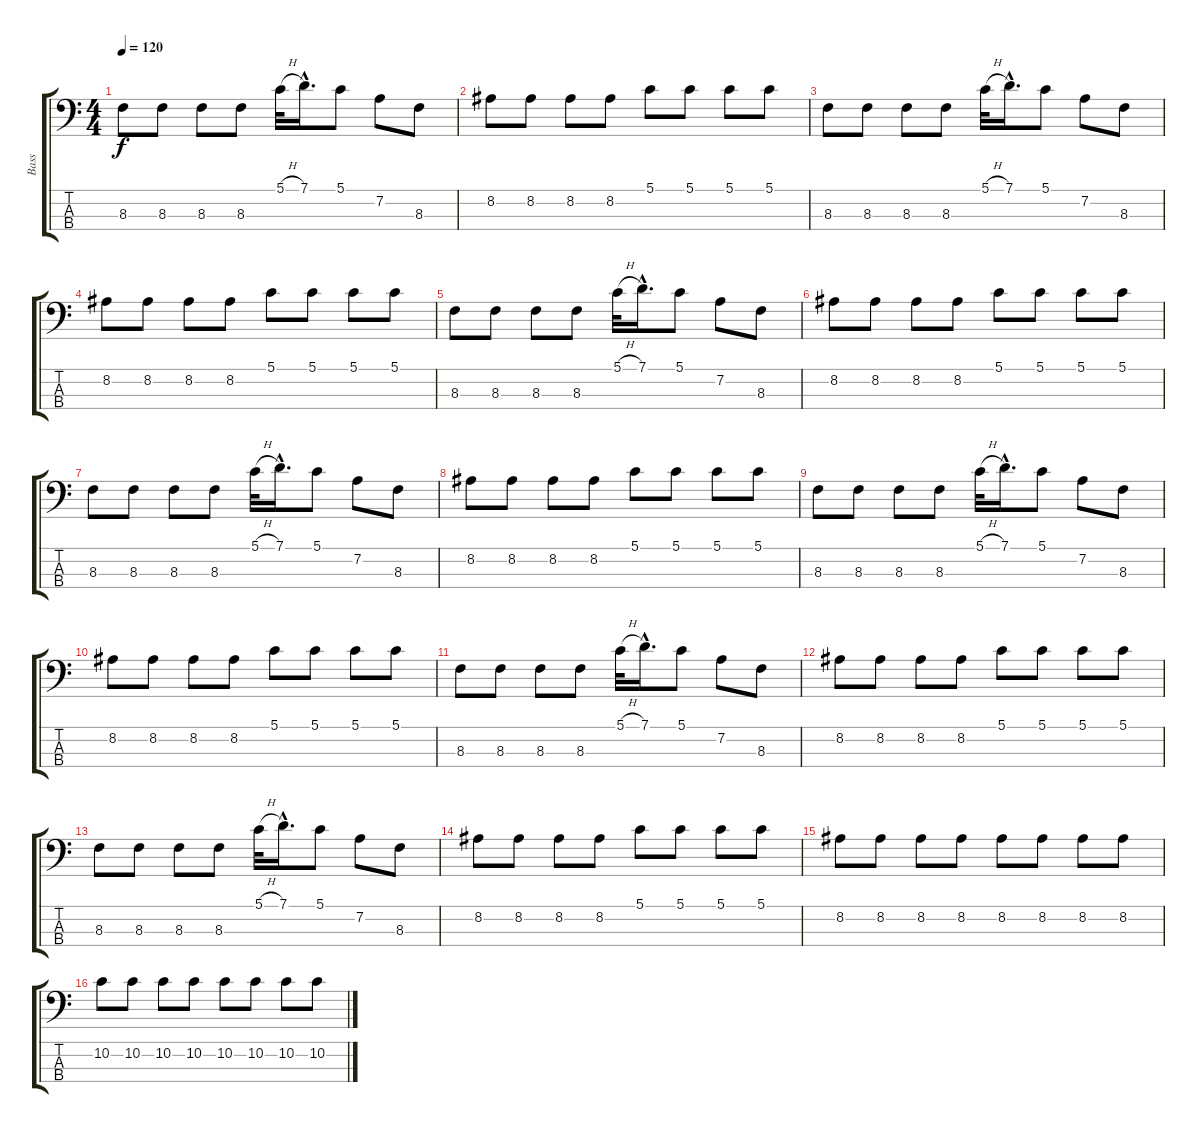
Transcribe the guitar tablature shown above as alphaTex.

\track ("Bass" "Bass") {instrument electricbassfinger}
\staff {score tabs}
\tuning (G2 D2 A1 E1) {hide}
\ts (4 4)
\tempo 120
\clef f4
\ks c
8.3.8{dy f} 8.3.8 8.3.8 8.3.8 5.1{h}.32 7.1{hac}.16{d} 5.1.8 7.2.8 8.3.8 |
8.2.8 8.2.8 8.2.8 8.2.8 5.1.8 5.1.8 5.1.8 5.1.8 |
8.3.8 8.3.8 8.3.8 8.3.8 5.1{h}.32 7.1{hac}.16{d} 5.1.8 7.2.8 8.3.8 |
8.2.8 8.2.8 8.2.8 8.2.8 5.1.8 5.1.8 5.1.8 5.1.8 |
8.3.8 8.3.8 8.3.8 8.3.8 5.1{h}.32 7.1{hac}.16{d} 5.1.8 7.2.8 8.3.8 |
8.2.8 8.2.8 8.2.8 8.2.8 5.1.8 5.1.8 5.1.8 5.1.8 |
8.3.8 8.3.8 8.3.8 8.3.8 5.1{h}.32 7.1{hac}.16{d} 5.1.8 7.2.8 8.3.8 |
8.2.8 8.2.8 8.2.8 8.2.8 5.1.8 5.1.8 5.1.8 5.1.8 |
8.3.8 8.3.8 8.3.8 8.3.8 5.1{h}.32 7.1{hac}.16{d} 5.1.8 7.2.8 8.3.8 |
8.2.8 8.2.8 8.2.8 8.2.8 5.1.8 5.1.8 5.1.8 5.1.8 |
8.3.8 8.3.8 8.3.8 8.3.8 5.1{h}.32 7.1{hac}.16{d} 5.1.8 7.2.8 8.3.8 |
8.2.8 8.2.8 8.2.8 8.2.8 5.1.8 5.1.8 5.1.8 5.1.8 |
8.3.8 8.3.8 8.3.8 8.3.8 5.1{h}.32 7.1{hac}.16{d} 5.1.8 7.2.8 8.3.8 |
8.2.8 8.2.8 8.2.8 8.2.8 5.1.8 5.1.8 5.1.8 5.1.8 |
8.2.8 8.2.8 8.2.8 8.2.8 8.2.8 8.2.8 8.2.8 8.2.8 |
10.2.8 10.2.8 10.2.8 10.2.8 10.2.8 10.2.8 10.2.8 10.2.8
